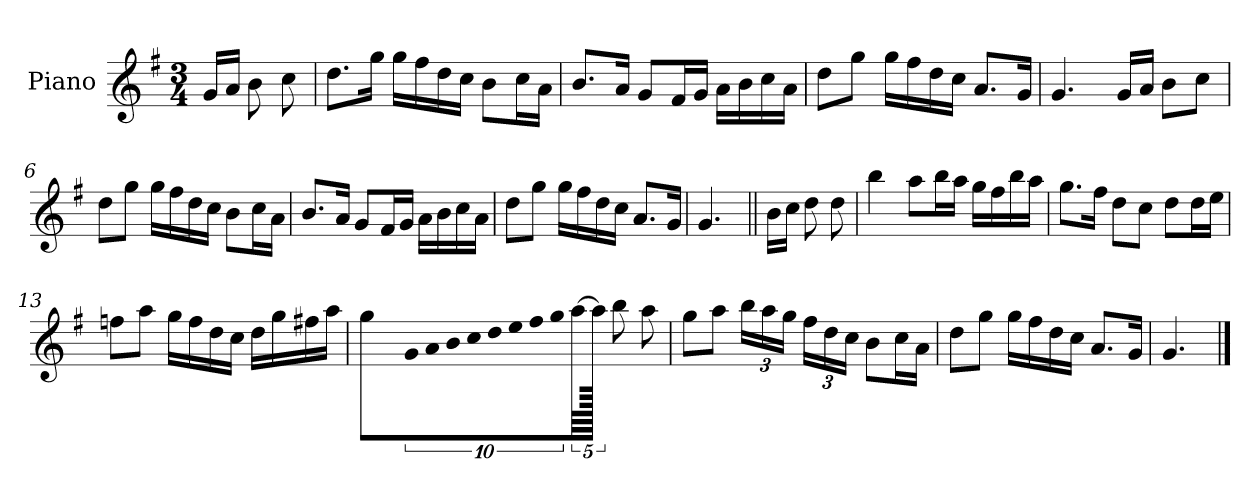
**kern
*part1
*staff1
*I"Piano
*I'Pno
*clefG2
*k[f#]
*G:
*M3/4
=1
16g/LL
16a/JJ
8b\
8cc\
=2
8.dd\L
16gg\Jk
16gg\LL
16ff#\
16dd\
16cc\JJ
8b\L
16cc\L
16a\JJ
=3
8.b/L
16a/Jk
8g/L
16f#/L
16g/JJ
16a\LL
16b\
16cc\
16a\JJ
=4
8dd\L
8gg\J
16gg\LL
16ff#\
16dd\
16cc\JJ
8.a/L
16g/Jk
=5
4.g/
16g/LL
16a/JJ
8b\L
8cc\J
=6
8dd\L
8gg\J
16gg\LL
16ff#\
16dd\
16cc\JJ
8b\L
16cc\L
16a\JJ
=7
8.b/L
16a/Jk
8g/L
16f#/L
16g/JJ
16a\LL
16b\
16cc\
16a\JJ
=8
8dd\L
8gg\J
16gg\LL
16ff#\
16dd\
16cc\JJ
8.a/L
16g/Jk
=9
4.g/
=10||
16b\LL
16cc\JJ
8dd\
8dd\
=11
4bb\
8aa\L
16bb\L
16aa\JJ
16gg\LL
16ff#\
16bb\
16aa\JJ
=12
8.gg\L
16ff#\Jk
8dd\L
8cc\J
8dd\L
16dd\L
16ee\JJ
=13
8ffn\L
8aa\J
16gg\LL
16ff\
16dd\
16cc\JJ
16dd\LL
16gg\
16ff#X\
16aa\JJ
=14
4gg\
!LO:N:vis=16
640%9g\LL
!LO:N:vis=16
640%9a\
!LO:N:vis=16
640%9b\
!LO:N:vis=16
640%9cc\
!LO:N:vis=16
640%9dd\
!LO:N:vis=16
640%9ee\
!LO:N:vis=16
640%9ff#\
!LO:N:vis=16
640%9gg\
[80aa\JJ
640aa\JJ]
8bb\
8aa\
=15
8gg\L
8aa\J
24bb\LL
24aa\
24gg\JJ
24ff#\LL
24dd\
24cc\JJ
8b\L
16cc\L
16a\JJ
=16
8dd\L
8gg\J
16gg\LL
16ff#\
16dd\
16cc\JJ
8.a/L
16g/Jk
=17
4.g/
==
*-
